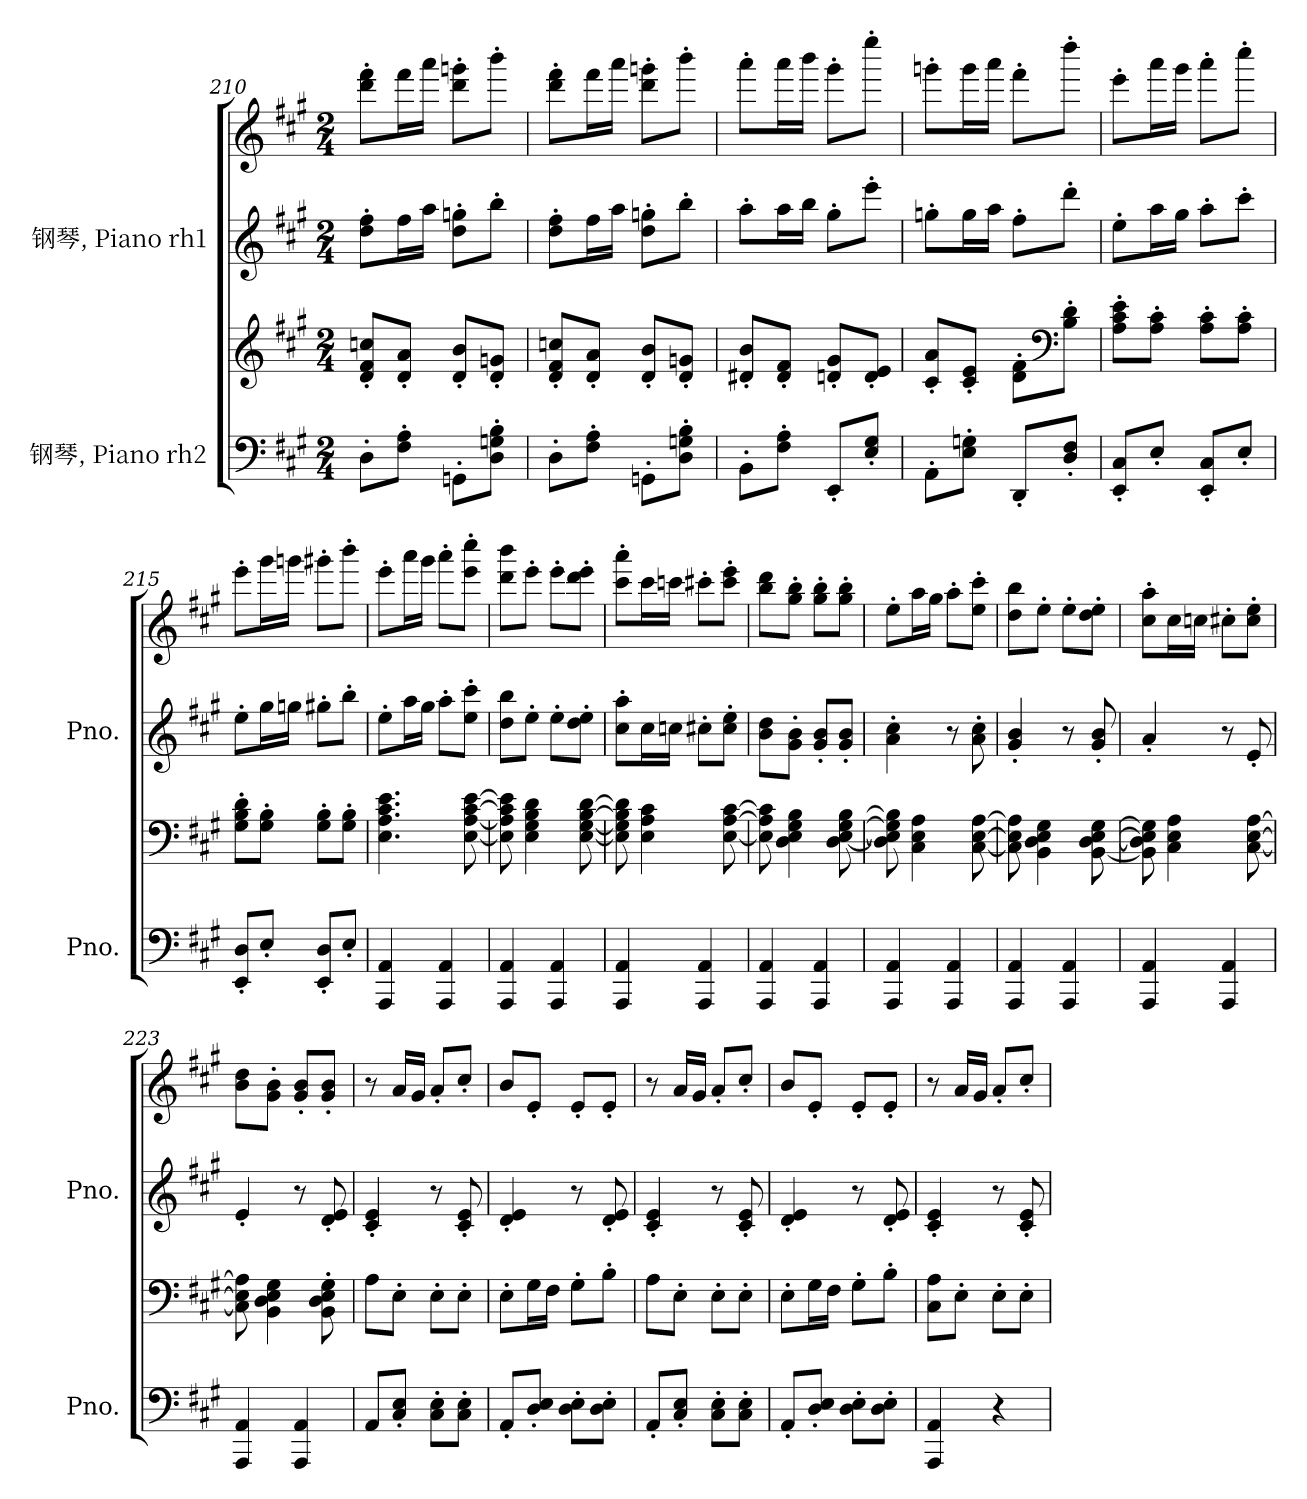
**kern	**kern	**kern	**kern
*part2	*part2	*part1	*part1
*staff4	*staff3	*staff2	*staff1
*I"钢琴, Piano rh2	*	*I"钢琴, Piano rh1	*
*I'Pno.	*	*I'Pno.	*
*clefF4	*clefG2	*clefG2	*clefG2
*k[f#c#g#]	*k[f#c#g#]	*k[f#c#g#]	*k[f#c#g#]
*M2/4	*M2/4	*M2/4	*M2/4
=210	=210	=210	=210
8D'\L	8d/' 8f#/' 8ccn/'L	8dd\' 8ff#\'L	8ddd\' 8fff#\'L
8F#\' 8A\'J	8d/' 8a/'J	16ff#\L	16fff#\L
.	.	16aa\JJ	16aaa\JJ
8GGn'\L	8d/' 8b/'L	8dd\' 8ggn\'L	8ddd\' 8gggn\'L
8D\' 8Gn\' 8B\'J	8d/' 8gn/'J	8bb'\J	8bbb'\J
=211	=211	=211	=211
8D'\L	8d/' 8f#/' 8ccn/'L	8dd\' 8ff#\'L	8ddd\' 8fff#\'L
8F#\' 8A\'J	8d/' 8a/'J	16ff#\L	16fff#\L
.	.	16aa\JJ	16aaa\JJ
8GGn'\L	8d/' 8b/'L	8dd\' 8ggn\'L	8ddd\' 8gggn\'L
8D\' 8Gn\' 8B\'J	8d/' 8gn/'J	8bb'\J	8bbb'\J
=212	=212	=212	=212
8BB'\L	8d#X/' 8b/'L	8aa'\L	8aaa'\L
8F#\' 8A\'J	8d#/' 8f#/'J	16aa\L	16aaa\L
.	.	16bb\JJ	16bbb\JJ
8EE'/L	8dn/' 8g#/'L	8gg#'\L	8ggg#'\L
8E/' 8G#/'J	8d/' 8e/'J	8eee'\J	8eeee'\J
!!LO:PB:g=z
=213	=213	=213	=213
8AA'\L	8c#/' 8a/'L	8ggn'\L	8gggn'\L
8E\' 8Gn\'J	8c#/' 8e/'J	16gg\L	16ggg\L
.	.	16aa\JJ	16aaa\JJ
8DD'/L	8d\' 8f#\'L	8ff#'\L	8fff#'\L
*	*clefF4	*	*
8D/' 8F#/'J	8B\' 8d\'J	8ddd'\J	8dddd'\J
=214	=214	=214	=214
8EE/' 8C#/'L	8A\' 8c#\' 8e\'L	8ee'\L	8eee'\L
8E'/J	8A\' 8c#\'J	16aa\L	16aaa\L
.	.	16gg#\JJ	16ggg#\JJ
8EE/' 8C#/'L	8A\' 8c#\'L	8aa'\L	8aaa'\L
8E'/J	8A\' 8c#\'J	8ccc#'\J	8cccc#'\J
=215	=215	=215	=215
8EE/' 8D/'L	8G#\' 8B\' 8d\'L	8ee'\L	8eee'\L
8E'/J	8G#\' 8B\'J	16gg#\L	16ggg#\L
.	.	16ggn\JJ	16gggn\JJ
8EE/' 8D/'L	8G#\' 8B\'L	8gg#X'\L	8ggg#X'\L
8E'/J	8G#\' 8B\'J	8bb'\J	8bbb'\J
=216	=216	=216	=216
4AAA/ 4AA/	4.E\ 4.A\ 4.c#\ 4.e\	8ee'\L	8eee'\L
.	.	16aa\L	16aaa\L
.	.	16gg#\JJ	16ggg#\JJ
4AAA/ 4AA/	.	8aa'\L	8aaa'\L
.	[8E\ [8A\ [8c#\ [8e\	8ee\' 8ccc#\'J	8eee\' 8cccc#\'J
=217	=217	=217	=217
4AAA/ 4AA/	8E\] 8A\] 8c#\] 8e\]	8dd\ 8bb\L	8ddd\ 8bbb\L
.	4E\ 4G#\ 4B\ 4d\	8ee'\J	8eee'\J
4AAA/ 4AA/	.	8ee'\L	8eee'\L
.	[8E\ [8G#\ [8B\ [8d\	8dd\' 8ee\'J	8ddd\' 8eee\'J
!!LO:LB:g=z
=218	=218	=218	=218
4AAA/ 4AA/	8E\] 8G#\] 8B\] 8d\]	8cc#\' 8aa\'L	8ccc#\' 8aaa\'L
.	4E\ 4A\ 4c#\	16cc#\L	16ccc#\L
.	.	16ccn\JJ	16cccn\JJ
4AAA/ 4AA/	.	8cc#X'\L	8ccc#X'\L
.	[8E\ [8A\ [8c#\	8cc#\' 8ee\'J	8ccc#\' 8eee\'J
=219	=219	=219	=219
4AAA/ 4AA/	8E\] 8A\] 8c#\]	8b\ 8dd\L	8bb\ 8ddd\L
.	4D\ 4E\ 4G#\ 4B\	8g#\' 8b\'J	8gg#\' 8bb\'J
4AAA/ 4AA/	.	8g#/' 8b/'L	8gg#\' 8bb\'L
.	[8D\ [8E\ [8G#\ [8B\	8g#/' 8b/'J	8gg#\' 8bb\'J
=220	=220	=220	=220
4AAA/ 4AA/	8D\] 8E\] 8G#\] 8B\]	4a\' 4cc#\'	8ee'\L
.	4C#\ 4E\ 4A\	.	16aa\L
.	.	.	16gg#\JJ
4AAA/ 4AA/	.	8r	8aa'\L
.	[8C#\ [8E\ [8A\	8a\' 8cc#\'	8ee\' 8ccc#\'J
=221	=221	=221	=221
4AAA/ 4AA/	8C#\] 8E\] 8A\]	4g#/' 4b/'	8dd\ 8bb\L
.	4BB\ 4D\ 4E\ 4G#\	.	8ee'\J
4AAA/ 4AA/	.	8r	8ee'\L
.	[8BB\ [8D\ [8E\ [8G#\	8g#/' 8b/'	8dd\' 8ee\'J
=222	=222	=222	=222
4AAA/ 4AA/	8BB\] 8D\] 8E\] 8G#\]	4a'/	8cc#\' 8aa\'L
.	4C#\ 4E\ 4A\	.	16cc#\L
.	.	.	16ccn\JJ
4AAA/ 4AA/	.	8r	8cc#X'\L
.	[8C#\ [8E\ [8A\	8e'/	8cc#\' 8ee\'J
!!LO:LB:g=z
=223	=223	=223	=223
4AAA/ 4AA/	8C#\] 8E\] 8A\]	4e'/	8b\ 8dd\L
.	4BB\ 4D\ 4E\ 4G#\	.	8g#\' 8b\'J
4AAA/ 4AA/	.	8r	8g#/' 8b/'L
.	8BB\' 8D\' 8E\' 8G#\'	8d/' 8e/'	8g#/' 8b/'J
=224	=224	=224	=224
8AA/L	8A\L	4c#/' 4e/'	8r
8C#/' 8E/'J	8E'\J	.	16a/LL
.	.	.	16g#/JJ
8C#\' 8E\'L	8E'\L	8r	8a'/L
8C#\' 8E\'J	8E'\J	8c#/' 8e/'	8cc#'/J
=225	=225	=225	=225
8AA'/L	8E'\L	4d/' 4e/'	8b/L
8D/' 8E/'J	16G#\L	.	8e'/J
.	16F#\JJ	.	.
8D\' 8E\'L	8G#'\L	8r	8e'/L
8D\' 8E\'J	8B'\J	8d/' 8e/'	8e'/J
=226	=226	=226	=226
8AA'/L	8A\L	4c#/' 4e/'	8r
8C#/' 8E/'J	8E'\J	.	16a/LL
.	.	.	16g#/JJ
8C#\' 8E\'L	8E'\L	8r	8a'/L
8C#\' 8E\'J	8E'\J	8c#/' 8e/'	8cc#'/J
=227	=227	=227	=227
8AA'/L	8E'\L	4d/' 4e/'	8b/L
8D/' 8E/'J	16G#\L	.	8e'/J
.	16F#\JJ	.	.
8D\' 8E\'L	8G#'\L	8r	8e'/L
8D\' 8E\'J	8B'\J	8d/' 8e/'	8e'/J
=228	=228	=228	=228
4AAA/ 4AA/	8C#\ 8A\L	4c#/' 4e/'	8r
.	8E'\J	.	16a/LL
.	.	.	16g#/JJ
4r	8E'\L	8r	8a'/L
.	8E'\J	8c#/' 8e/'	8cc#'/J
=	=	=	=
*-	*-	*-	*-
